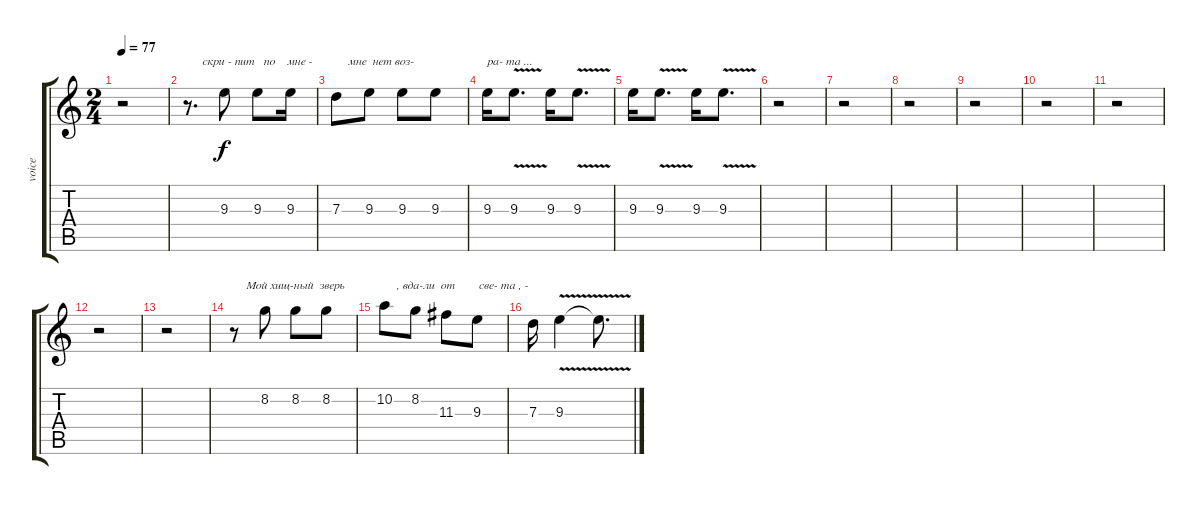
\track ("voice" "voice") {instrument synthbass1}
\staff {score tabs}
\tuning (E4 B3 G3 D3 A2 E2) {hide}
\ts (2 4)
\tempo 77
\clef g2
\ks c
r.2{dy f} |
r.8{d txt "     скри - пит   по    мне - "} 9.3.8 9.3.8 9.3.16 |
7.3.8{txt "    мне  нет воз-"} 9.3.8 9.3.8 9.3.8 |
9.3.16{txt "ра- та ..."} 9.3{v}.8{d} 9.3.16{volume 11 balance 0} 9.3{v}.8{d} |
9.3.16{volume 8 balance 16} 9.3{v}.8{d} 9.3.16{volume 7 balance 0} 9.3{v}.8{d} |
r.2 |
r.2 |
r.2 |
r.2 |
r.2 |
r.2 |
r.2 |
r.2 |
r.8{txt "    Мой хищ-ный  зверь" volume 16 balance 8} 8.2.8 8.2.8 8.2.8 |
10.2.8{txt "    , вда-ли  от        све- та , - "} 8.2.8 11.3.8 9.3.8 |
7.3.16 9.3{v}.4 9.3{t}.8{d}
